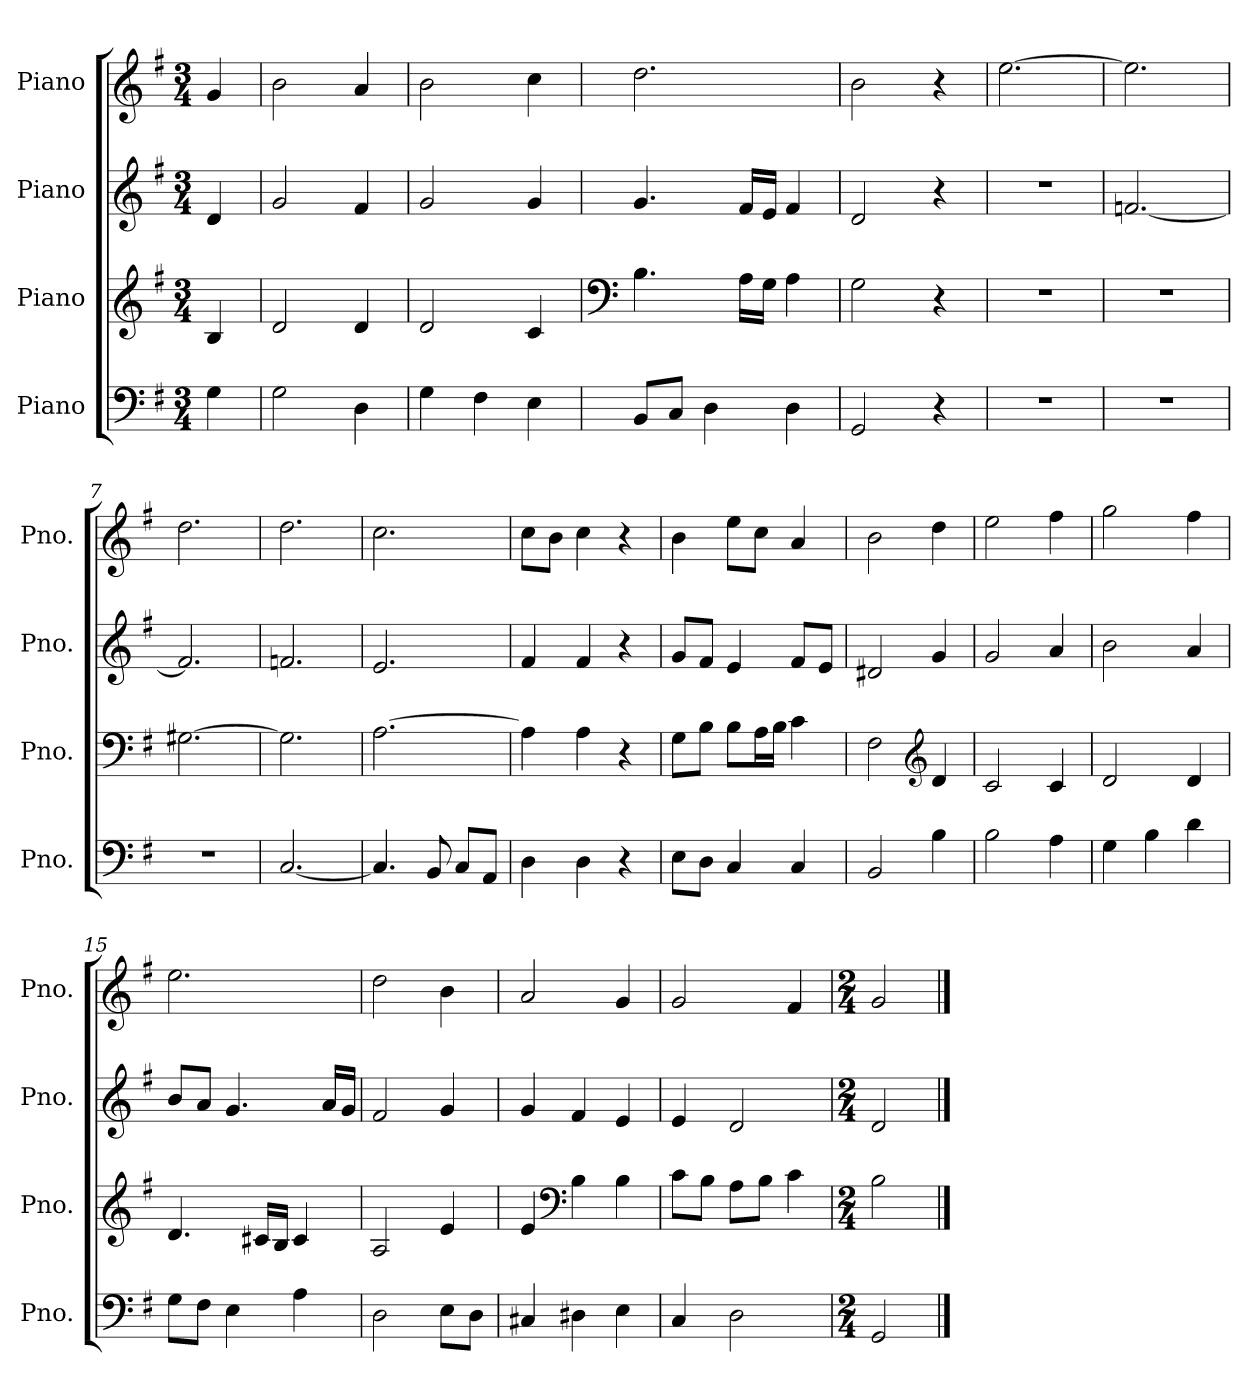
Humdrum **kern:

**kern	**kern	**kern	**kern
*part4	*part3	*part2	*part1
*staff4	*staff3	*staff2	*staff1
*I"Piano	*I"Piano	*I"Piano	*I"Piano
*I'Pno.	*I'Pno.	*I'Pno.	*I'Pno.
*clefF4	*clefG2	*clefG2	*clefG2
*k[f#]	*k[f#]	*k[f#]	*k[f#]
*M3/4	*M3/4	*M3/4	*M3/4
*MM120	*MM120	*MM120	*MM120
=	=	=	=
4G\	4B/	4d/	4g/
=1	=1	=1	=1
2G\	2d/	2g/	2b\
4D\	4d/	4f#/	4a/
=2	=2	=2	=2
4G\	2d/	2g/	2b\
4F#\	.	.	.
4E\	4c/	4g/	4cc\
=3	=3	=3	=3
*	*clefF4	*	*
8BB/L	4.B\	4.g/	2.dd\
8C/J	.	.	.
4D\	.	.	.
.	16A\LL	16f#/LL	.
.	16G\JJ	16e/JJ	.
4D\	4A\	4f#/	.
=4	=4	=4	=4
2GG/	2G\	2d/	2b\
4r	4r	4r	4r
=5	=5	=5	=5
2.r	2.r	2.r	[2.ee\
=6	=6	=6	=6
2.r	2.r	[2.fn/	2.ee\]
=7	=7	=7	=7
2.r	[2.G#X\	2.f/]	2.dd\
=8	=8	=8	=8
[2.C/	2.G#\]	2.fn/	2.dd\
=9	=9	=9	=9
4.C/]	[2.A\	2.e/	2.cc\
8BB/	.	.	.
8C/L	.	.	.
8AA/J	.	.	.
=10	=10	=10	=10
4D\	4A\]	4f#/	8cc\L
.	.	.	8b\J
4D\	4A\	4f#/	4cc\
4r	4r	4r	4r
!!LO:LB:g=z
=11	=11	=11	=11
8E\L	8G\L	8g/L	4b\
8D\J	8B\J	8f#/J	.
4C/	8B\L	4e/	8ee\L
.	16A\L	.	8cc\J
.	16B\JJ	.	.
4C/	4c\	8f#/L	4a/
.	.	8e/J	.
=12	=12	=12	=12
2BB/	2F#\	2d#X/	2b\
*	*clefG2	*	*
4B\	4d/	4g/	4dd\
=13	=13	=13	=13
2B\	2c/	2g/	2ee\
4A\	4c/	4a/	4ff#\
=14	=14	=14	=14
4G\	2d/	2b\	2gg\
4B\	.	.	.
4d\	4d/	4a/	4ff#\
=15	=15	=15	=15
8G\L	4.d/	8b/L	2.ee\
8F#\J	.	8a/J	.
4E\	.	4.g/	.
.	16c#X/LL	.	.
.	16B/JJ	.	.
4A\	4c#/	.	.
.	.	16a/LL	.
.	.	16g/JJ	.
=16	=16	=16	=16
2D\	2A/	2f#/	2dd\
8E\L	4e/	4g/	4b\
8D\J	.	.	.
=17	=17	=17	=17
4C#X/	4e/	4g/	2a/
*	*clefF4	*	*
4D#X\	4B\	4f#/	.
4E\	4B\	4e/	4g/
=18	=18	=18	=18
4C/	8c\L	4e/	2g/
.	8B\J	.	.
2D\	8A\L	2d/	.
.	8B\J	.	.
.	4c\	.	4f#/
!!LO:LB:g=z
=19	=19	=19	=19
*M2/4	*M2/4	*M2/4	*M2/4
2GG/	2B\	2d/	2g/
==	==	==	==
*-	*-	*-	*-
